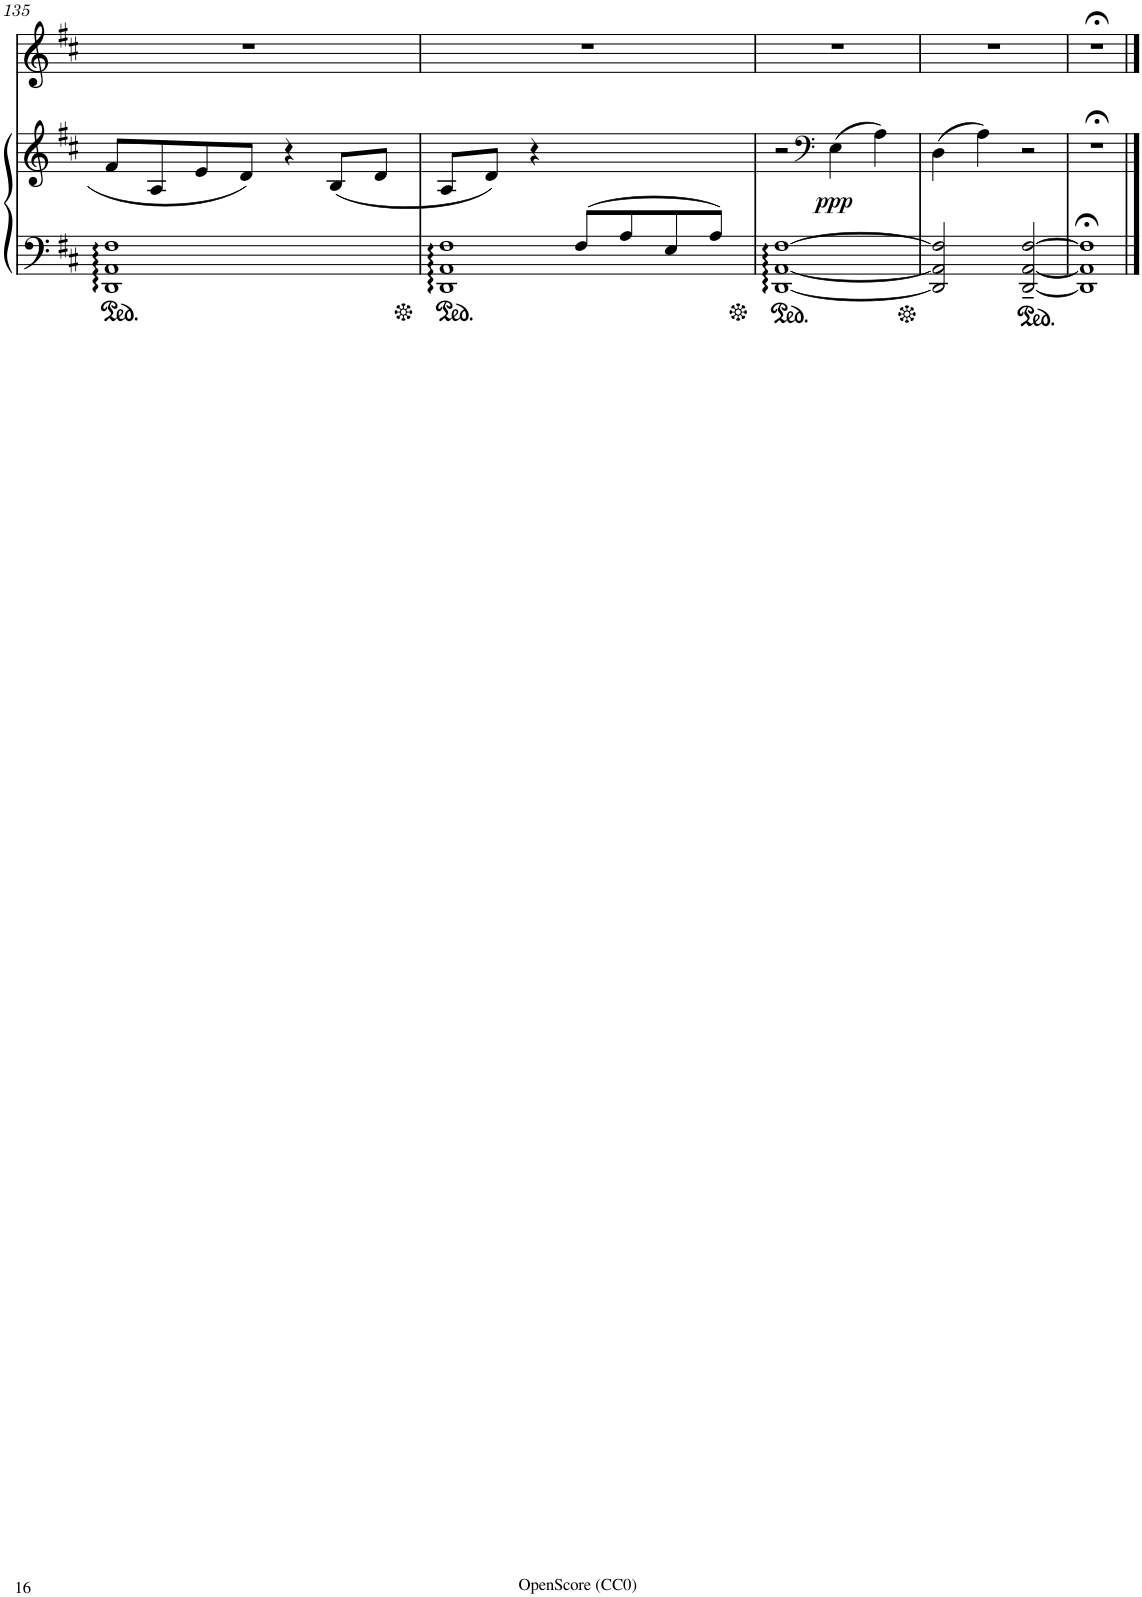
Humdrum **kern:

**kern	**kern	**dynam	**kern
*part2	*part2	*part2	*part1
*staff3	*staff2	*staff2/3	*staff1
*I"Piano	*	*	*I"Voice
*I'Pno	*	*	*
!!LO:PB:g=z
*clefF4	*clefG2	*	*clefG2
*k[f#c#]	*k[f#c#]	*	*k[f#c#]
*M4/4	*M4/4	*	*M4/4
=135	=135	=135	=135
1DD 1AA 1F#	8f#/L	.	1r
.	8A/	.	.
.	8e/	.	.
.	8d/J	.	.
.	4r	.	.
.	(8B/L	.	.
.	8d/J	.	.
=136	=136	=136	=136
*^	*	*	*
2ryy	1DD 1AA 1F#	8A/L	.	1r
.	.	8d/J)	.	.
.	.	4r	.	.
8F#/L	.	2ryy	.	.
8A/	.	.	.	.
8E/	.	.	.	.
8A/J	.	.	.	.
*v	*v	*	*	*
=137	=137	=137	=137
[1DD [1AA [1F#	2r	.	1r
*	*clefF4	*	*
!	!	!LO:DY:b	!
.	(4E\	ppp	.
.	4A\)	.	.
=138	=138	=138	=138
2DD/] 2AA/] 2F#/]	(4D\	.	1r
.	4A\)	.	.
[2DD/~ [2AA/~ [2F#/~	2r	.	.
=139	=139	=139	=139
1DD];< 1AA];< 1F#];<	1r;<	.	1r;<
==	==	==	==
*-	*-	*-	*-
